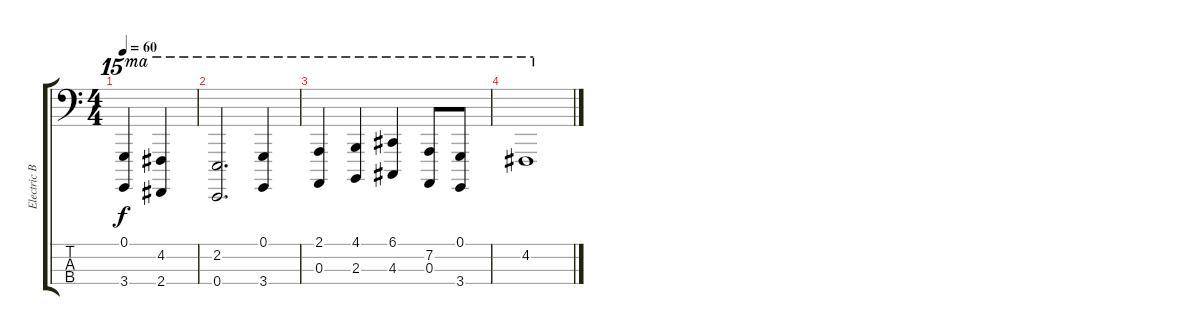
\track ("Electric Bass" "Electric B") {instrument electricbassfinger}
\staff {score tabs}
\tuning (G2 D2 A1 E1) {hide}
\ts (4 4)
\tempo 60
\clef f4
\ks c
(0.1 3.4).4{ot 15ma dy f} (4.2 2.4).4{ot 15ma} |
(2.2 0.4).2{d ot 15ma} (0.1 3.4).4{ot 15ma} |
(2.1 0.3).4{ot 15ma} (4.1 2.3).4{ot 15ma} (6.1 4.3).4{ot 15ma} (7.2 0.3).8{ot 15ma} (0.1 3.4).8{ot 15ma} |
4.2.1{ot 15ma}
